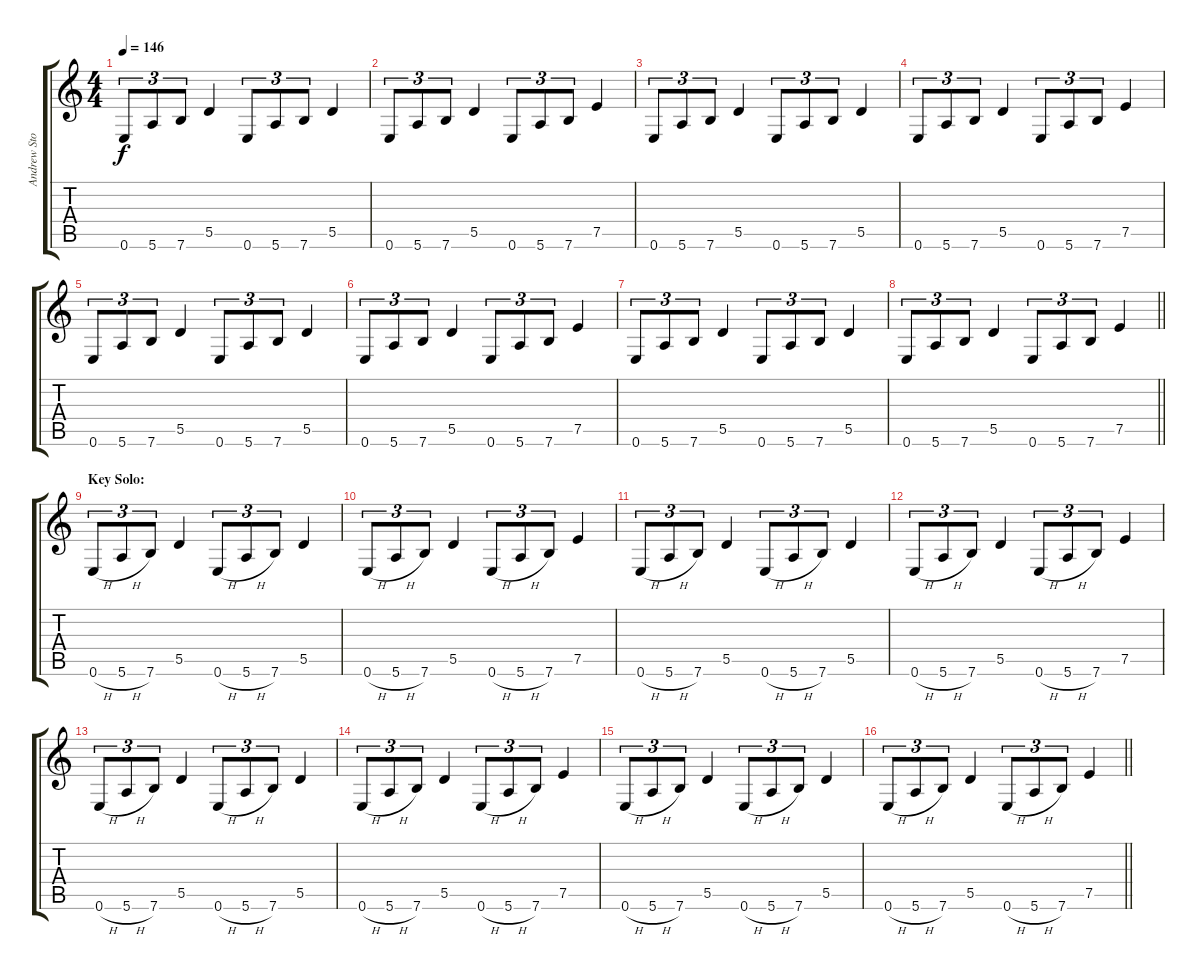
\track ("Andrew Stockdale" "Andrew Sto") {instrument overdrivenguitar}
\staff {score tabs}
\tuning (E4 B3 G3 D3 A2 E2) {hide}
\ts (4 4)
\tempo 146
\clef g2
\ks c
0.6.8{tu (3 2) dy f} 5.6.8{tu (3 2)} 7.6.8{tu (3 2)} 5.5.4 0.6.8{tu (3 2)} 5.6.8{tu (3 2)} 7.6.8{tu (3 2)} 5.5.4 |
0.6.8{tu (3 2)} 5.6.8{tu (3 2)} 7.6.8{tu (3 2)} 5.5.4 0.6.8{tu (3 2)} 5.6.8{tu (3 2)} 7.6.8{tu (3 2)} 7.5.4 |
0.6.8{tu (3 2)} 5.6.8{tu (3 2)} 7.6.8{tu (3 2)} 5.5.4 0.6.8{tu (3 2)} 5.6.8{tu (3 2)} 7.6.8{tu (3 2)} 5.5.4 |
0.6.8{tu (3 2)} 5.6.8{tu (3 2)} 7.6.8{tu (3 2)} 5.5.4 0.6.8{tu (3 2)} 5.6.8{tu (3 2)} 7.6.8{tu (3 2)} 7.5.4 |
0.6.8{tu (3 2)} 5.6.8{tu (3 2)} 7.6.8{tu (3 2)} 5.5.4 0.6.8{tu (3 2)} 5.6.8{tu (3 2)} 7.6.8{tu (3 2)} 5.5.4 |
0.6.8{tu (3 2)} 5.6.8{tu (3 2)} 7.6.8{tu (3 2)} 5.5.4 0.6.8{tu (3 2)} 5.6.8{tu (3 2)} 7.6.8{tu (3 2)} 7.5.4 |
0.6.8{tu (3 2)} 5.6.8{tu (3 2)} 7.6.8{tu (3 2)} 5.5.4 0.6.8{tu (3 2)} 5.6.8{tu (3 2)} 7.6.8{tu (3 2)} 5.5.4 |
\barLineRight lightlight
0.6.8{tu (3 2)} 5.6.8{tu (3 2)} 7.6.8{tu (3 2)} 5.5.4 0.6.8{tu (3 2)} 5.6.8{tu (3 2)} 7.6.8{tu (3 2)} 7.5.4 |
\section ("" "Key Solo:")
0.6{h}.8{tu (3 2)} 5.6{h}.8{tu (3 2)} 7.6.8{tu (3 2)} 5.5.4 0.6{h}.8{tu (3 2)} 5.6{h}.8{tu (3 2)} 7.6.8{tu (3 2)} 5.5.4 |
0.6{h}.8{tu (3 2)} 5.6{h}.8{tu (3 2)} 7.6.8{tu (3 2)} 5.5.4 0.6{h}.8{tu (3 2)} 5.6{h}.8{tu (3 2)} 7.6.8{tu (3 2)} 7.5.4 |
0.6{h}.8{tu (3 2)} 5.6{h}.8{tu (3 2)} 7.6.8{tu (3 2)} 5.5.4 0.6{h}.8{tu (3 2)} 5.6{h}.8{tu (3 2)} 7.6.8{tu (3 2)} 5.5.4 |
0.6{h}.8{tu (3 2)} 5.6{h}.8{tu (3 2)} 7.6.8{tu (3 2)} 5.5.4 0.6{h}.8{tu (3 2)} 5.6{h}.8{tu (3 2)} 7.6.8{tu (3 2)} 7.5.4 |
0.6{h}.8{tu (3 2)} 5.6{h}.8{tu (3 2)} 7.6.8{tu (3 2)} 5.5.4 0.6{h}.8{tu (3 2)} 5.6{h}.8{tu (3 2)} 7.6.8{tu (3 2)} 5.5.4 |
0.6{h}.8{tu (3 2)} 5.6{h}.8{tu (3 2)} 7.6.8{tu (3 2)} 5.5.4 0.6{h}.8{tu (3 2)} 5.6{h}.8{tu (3 2)} 7.6.8{tu (3 2)} 7.5.4 |
0.6{h}.8{tu (3 2)} 5.6{h}.8{tu (3 2)} 7.6.8{tu (3 2)} 5.5.4 0.6{h}.8{tu (3 2)} 5.6{h}.8{tu (3 2)} 7.6.8{tu (3 2)} 5.5.4 |
\barLineRight lightlight
0.6{h}.8{tu (3 2)} 5.6{h}.8{tu (3 2)} 7.6.8{tu (3 2)} 5.5.4 0.6{h}.8{tu (3 2)} 5.6{h}.8{tu (3 2)} 7.6.8{tu (3 2)} 7.5.4
